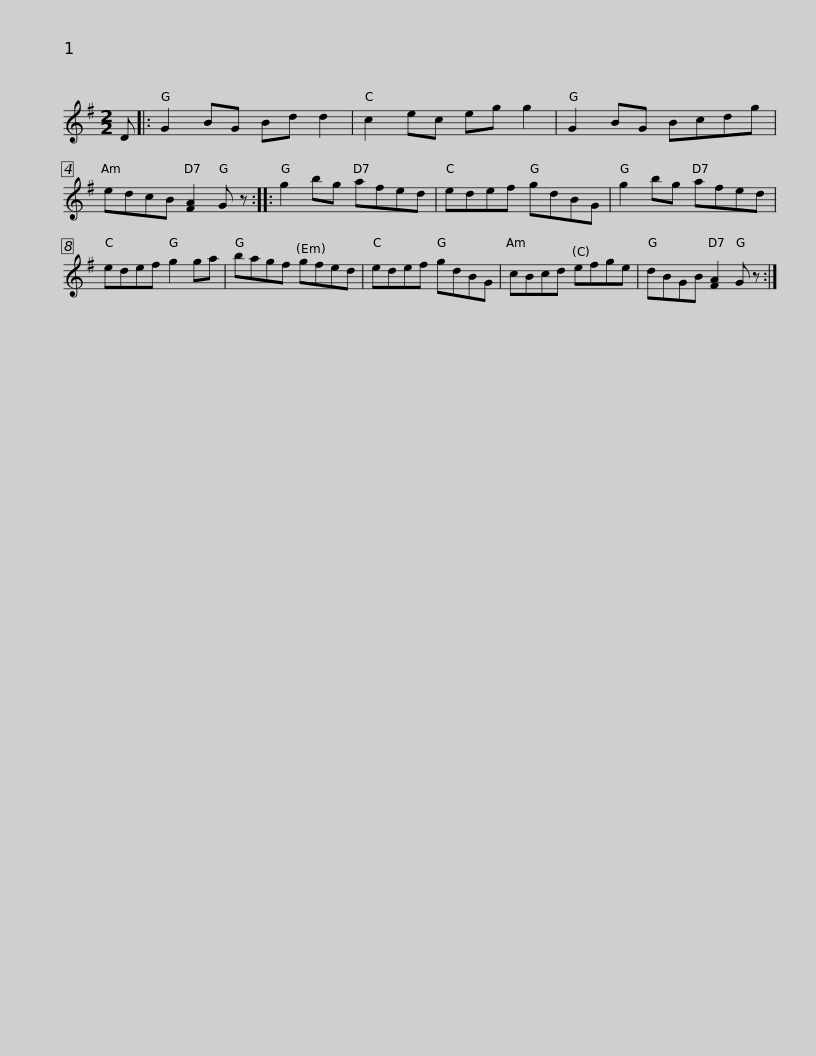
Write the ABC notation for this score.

X:1
L:1/8
M:2/2
I:linebreak $
K:G
V:1 treble
V:1
 D |: G2 BG Bd d2 | c2 ec eg g2 | G2 BG Bcdg | edcB [FA]2 G z :: %5
 g2 bg afed |$ edef gdBG | g2 bg afed | edef g2 ga | bagf gfed | %10
 edef gdBG |$ cBcd efge | dBGB [FA]2 G z :| %13
